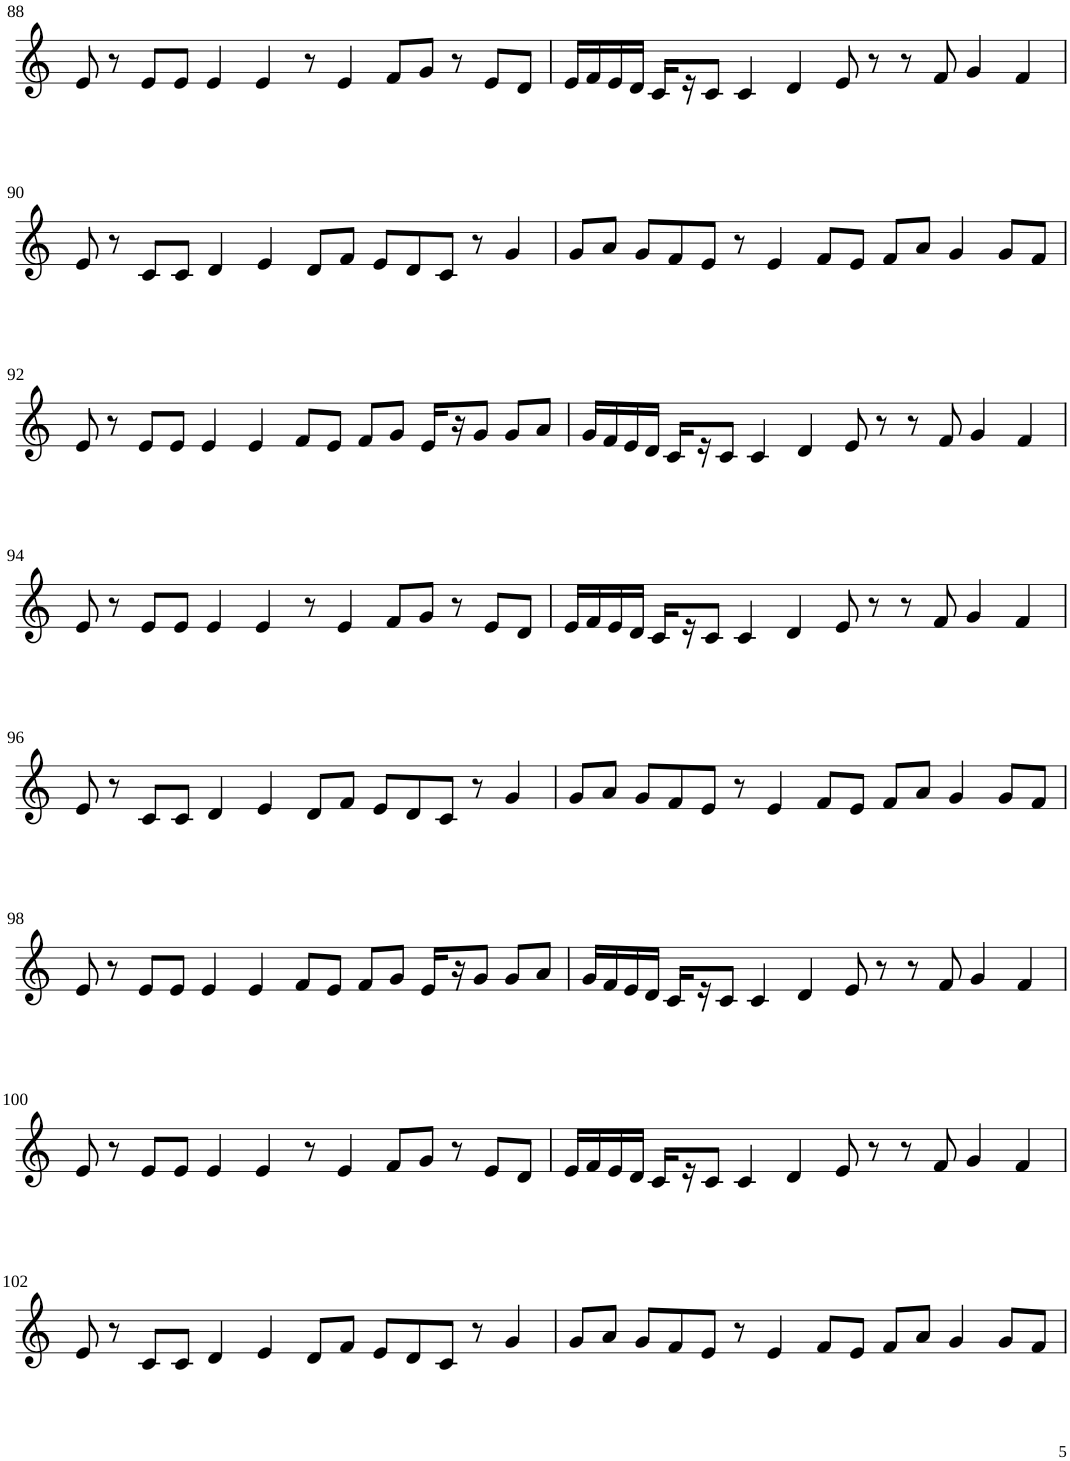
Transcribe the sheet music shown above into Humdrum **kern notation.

**kern
*part1
*staff1
*I"Violin
!!LO:PB:g=z
*clefG2
*k[]
*M8/4
=88
8e/
8r
8e/L
8e/J
4e/
4e/
8r
4e/
8f/L
8g/J
8r
8e/L
8d/J
=89
16e/LL
16f/
16e/
16d/JJ
16c/LL
16r
8c/J
4c/
4d/
8e/
8r
8r
8f/
4g/
4f/
!!LO:LB:g=z
=90
8e/
8r
8c/L
8c/J
4d/
4e/
8d/L
8f/J
8e/L
8d/
8c/J
8r
4g/
=91
8g/L
8a/J
8g/L
8f/
8e/J
8r
4e/
8f/L
8e/J
8f/L
8a/J
4g/
8g/L
8f/J
!!LO:LB:g=z
=92
8e/
8r
8e/L
8e/J
4e/
4e/
8f/L
8e/J
8f/L
8g/J
16e/LL
16r
8g/J
8g/L
8a/J
=93
16g/LL
16f/
16e/
16d/JJ
16c/LL
16r
8c/J
4c/
4d/
8e/
8r
8r
8f/
4g/
4f/
!!LO:LB:g=z
=94
8e/
8r
8e/L
8e/J
4e/
4e/
8r
4e/
8f/L
8g/J
8r
8e/L
8d/J
=95
16e/LL
16f/
16e/
16d/JJ
16c/LL
16r
8c/J
4c/
4d/
8e/
8r
8r
8f/
4g/
4f/
!!LO:LB:g=z
=96
8e/
8r
8c/L
8c/J
4d/
4e/
8d/L
8f/J
8e/L
8d/
8c/J
8r
4g/
=97
8g/L
8a/J
8g/L
8f/
8e/J
8r
4e/
8f/L
8e/J
8f/L
8a/J
4g/
8g/L
8f/J
!!LO:LB:g=z
=98
8e/
8r
8e/L
8e/J
4e/
4e/
8f/L
8e/J
8f/L
8g/J
16e/LL
16r
8g/J
8g/L
8a/J
=99
16g/LL
16f/
16e/
16d/JJ
16c/LL
16r
8c/J
4c/
4d/
8e/
8r
8r
8f/
4g/
4f/
!!LO:LB:g=z
=100
8e/
8r
8e/L
8e/J
4e/
4e/
8r
4e/
8f/L
8g/J
8r
8e/L
8d/J
=101
16e/LL
16f/
16e/
16d/JJ
16c/LL
16r
8c/J
4c/
4d/
8e/
8r
8r
8f/
4g/
4f/
!!LO:LB:g=z
=102
8e/
8r
8c/L
8c/J
4d/
4e/
8d/L
8f/J
8e/L
8d/
8c/J
8r
4g/
=103
8g/L
8a/J
8g/L
8f/
8e/J
8r
4e/
8f/L
8e/J
8f/L
8a/J
4g/
8g/L
8f/J
=
*-
